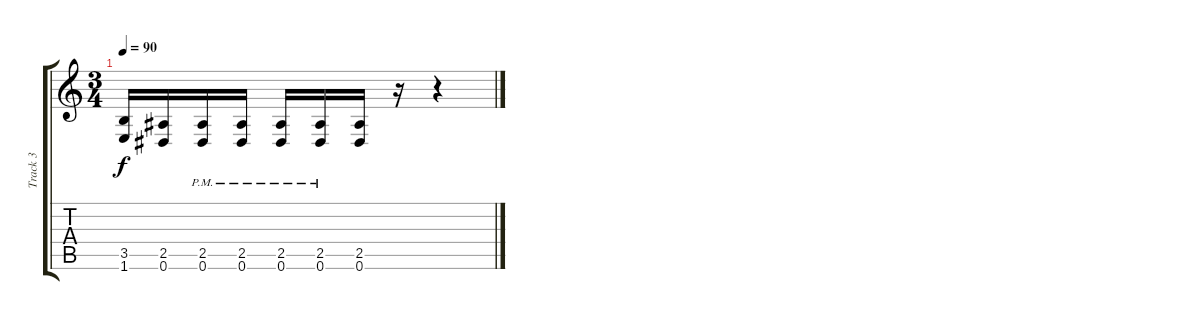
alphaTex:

\track ("Track 3" "Track 3") {instrument distortionguitar}
\staff {score tabs}
\tuning (Eb4 Bb3 Gb3 Db3 Ab2 Eb2) {hide}
\ts (3 4)
\tempo 90
\clef g2
\ks c
(3.5 1.6).16{dy f} (2.5 0.6).16 (2.5{pm} 0.6{pm}).16 (2.5{pm} 0.6{pm}).16 (2.5{pm} 0.6{pm}).16 (2.5{pm} 0.6{pm}).16 (2.5 0.6).16 r.16 r.4
